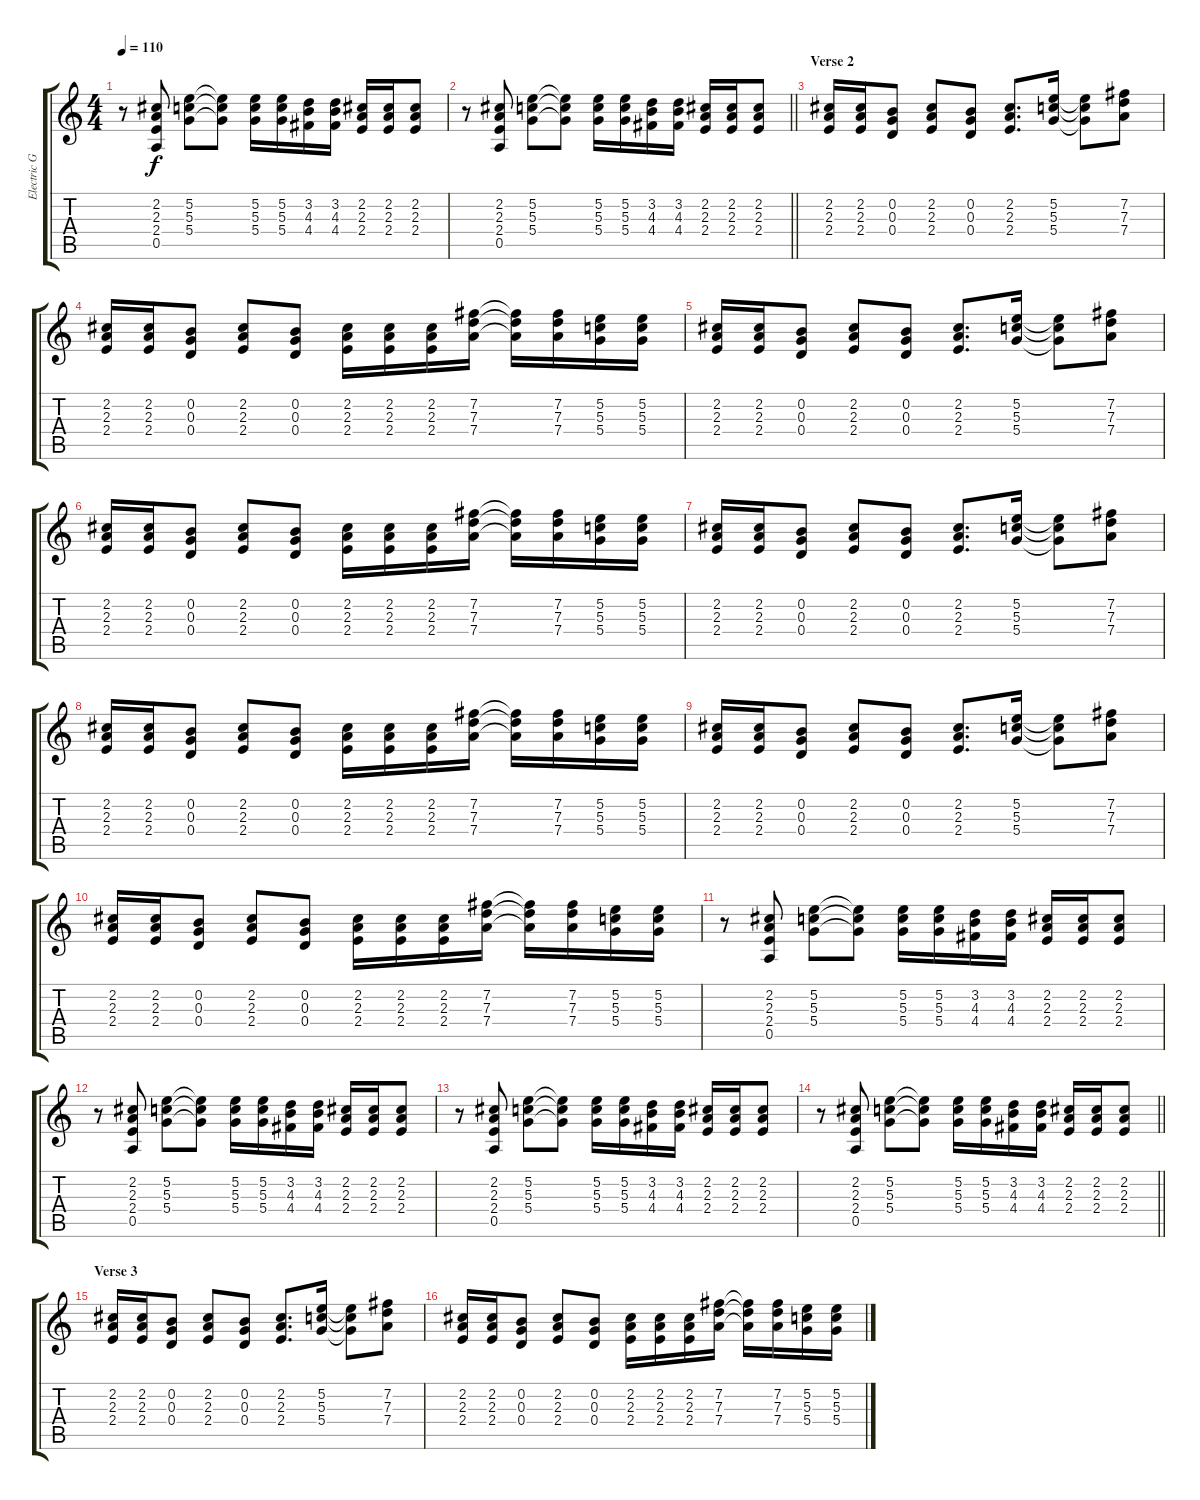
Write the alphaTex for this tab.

\track ("Electric Guitar IV" "Electric G") {instrument overdrivenguitar}
\staff {score tabs}
\tuning (E4 B3 G3 D3 A2 E2) {hide}
\ts (4 4)
\tempo 110
\clef g2
\ks c
r.8{dy f} (2.2 2.3 2.4 0.5).8 (5.2 5.3 5.4).8 (5.2{t} 5.3{t} 5.4{t}).8 (5.2 5.3 5.4).16 (5.2 5.3 5.4).16 (3.2 4.3 4.4).16 (3.2 4.3 4.4).16 (2.2 2.3 2.4).16 (2.2 2.3 2.4).16 (2.2 2.3 2.4).8 |
\barLineRight lightlight
r.8 (2.2 2.3 2.4 0.5).8 (5.2 5.3 5.4).8 (5.2{t} 5.3{t} 5.4{t}).8 (5.2 5.3 5.4).16 (5.2 5.3 5.4).16 (3.2 4.3 4.4).16 (3.2 4.3 4.4).16 (2.2 2.3 2.4).16 (2.2 2.3 2.4).16 (2.2 2.3 2.4).8 |
\section ("" "Verse 2")
(2.2 2.3 2.4).16 (2.2 2.3 2.4).16 (0.2 0.3 0.4).8 (2.2 2.3 2.4).8 (0.2 0.3 0.4).8 (2.2 2.3 2.4).8{d} (5.2 5.3 5.4).16 (5.2{t} 5.3{t} 5.4{t}).8 (7.2 7.3 7.4).8 |
(2.2 2.3 2.4).16 (2.2 2.3 2.4).16 (0.2 0.3 0.4).8 (2.2 2.3 2.4).8 (0.2 0.3 0.4).8 (2.2 2.3 2.4).16 (2.2 2.3 2.4).16 (2.2 2.3 2.4).16 (7.2 7.3 7.4).16 (7.2{t} 7.3{t} 7.4{t}).16 (7.2 7.3 7.4).16 (5.2 5.3 5.4).16 (5.2 5.3 5.4).16 |
(2.2 2.3 2.4).16 (2.2 2.3 2.4).16 (0.2 0.3 0.4).8 (2.2 2.3 2.4).8 (0.2 0.3 0.4).8 (2.2 2.3 2.4).8{d} (5.2 5.3 5.4).16 (5.2{t} 5.3{t} 5.4{t}).8 (7.2 7.3 7.4).8 |
(2.2 2.3 2.4).16 (2.2 2.3 2.4).16 (0.2 0.3 0.4).8 (2.2 2.3 2.4).8 (0.2 0.3 0.4).8 (2.2 2.3 2.4).16 (2.2 2.3 2.4).16 (2.2 2.3 2.4).16 (7.2 7.3 7.4).16 (7.2{t} 7.3{t} 7.4{t}).16 (7.2 7.3 7.4).16 (5.2 5.3 5.4).16 (5.2 5.3 5.4).16 |
(2.2 2.3 2.4).16 (2.2 2.3 2.4).16 (0.2 0.3 0.4).8 (2.2 2.3 2.4).8 (0.2 0.3 0.4).8 (2.2 2.3 2.4).8{d} (5.2 5.3 5.4).16 (5.2{t} 5.3{t} 5.4{t}).8 (7.2 7.3 7.4).8 |
(2.2 2.3 2.4).16 (2.2 2.3 2.4).16 (0.2 0.3 0.4).8 (2.2 2.3 2.4).8 (0.2 0.3 0.4).8 (2.2 2.3 2.4).16 (2.2 2.3 2.4).16 (2.2 2.3 2.4).16 (7.2 7.3 7.4).16 (7.2{t} 7.3{t} 7.4{t}).16 (7.2 7.3 7.4).16 (5.2 5.3 5.4).16 (5.2 5.3 5.4).16 |
(2.2 2.3 2.4).16 (2.2 2.3 2.4).16 (0.2 0.3 0.4).8 (2.2 2.3 2.4).8 (0.2 0.3 0.4).8 (2.2 2.3 2.4).8{d} (5.2 5.3 5.4).16 (5.2{t} 5.3{t} 5.4{t}).8 (7.2 7.3 7.4).8 |
(2.2 2.3 2.4).16 (2.2 2.3 2.4).16 (0.2 0.3 0.4).8 (2.2 2.3 2.4).8 (0.2 0.3 0.4).8 (2.2 2.3 2.4).16 (2.2 2.3 2.4).16 (2.2 2.3 2.4).16 (7.2 7.3 7.4).16 (7.2{t} 7.3{t} 7.4{t}).16 (7.2 7.3 7.4).16 (5.2 5.3 5.4).16 (5.2 5.3 5.4).16 |
r.8 (2.2 2.3 2.4 0.5).8 (5.2 5.3 5.4).8 (5.2{t} 5.3{t} 5.4{t}).8 (5.2 5.3 5.4).16 (5.2 5.3 5.4).16 (3.2 4.3 4.4).16 (3.2 4.3 4.4).16 (2.2 2.3 2.4).16 (2.2 2.3 2.4).16 (2.2 2.3 2.4).8 |
r.8 (2.2 2.3 2.4 0.5).8 (5.2 5.3 5.4).8 (5.2{t} 5.3{t} 5.4{t}).8 (5.2 5.3 5.4).16 (5.2 5.3 5.4).16 (3.2 4.3 4.4).16 (3.2 4.3 4.4).16 (2.2 2.3 2.4).16 (2.2 2.3 2.4).16 (2.2 2.3 2.4).8 |
r.8 (2.2 2.3 2.4 0.5).8 (5.2 5.3 5.4).8 (5.2{t} 5.3{t} 5.4{t}).8 (5.2 5.3 5.4).16 (5.2 5.3 5.4).16 (3.2 4.3 4.4).16 (3.2 4.3 4.4).16 (2.2 2.3 2.4).16 (2.2 2.3 2.4).16 (2.2 2.3 2.4).8 |
\barLineRight lightlight
r.8 (2.2 2.3 2.4 0.5).8 (5.2 5.3 5.4).8 (5.2{t} 5.3{t} 5.4{t}).8 (5.2 5.3 5.4).16 (5.2 5.3 5.4).16 (3.2 4.3 4.4).16 (3.2 4.3 4.4).16 (2.2 2.3 2.4).16 (2.2 2.3 2.4).16 (2.2 2.3 2.4).8 |
\section ("" "Verse 3")
(2.2 2.3 2.4).16 (2.2 2.3 2.4).16 (0.2 0.3 0.4).8 (2.2 2.3 2.4).8 (0.2 0.3 0.4).8 (2.2 2.3 2.4).8{d} (5.2 5.3 5.4).16 (5.2{t} 5.3{t} 5.4{t}).8 (7.2 7.3 7.4).8 |
(2.2 2.3 2.4).16 (2.2 2.3 2.4).16 (0.2 0.3 0.4).8 (2.2 2.3 2.4).8 (0.2 0.3 0.4).8 (2.2 2.3 2.4).16 (2.2 2.3 2.4).16 (2.2 2.3 2.4).16 (7.2 7.3 7.4).16 (7.2{t} 7.3{t} 7.4{t}).16 (7.2 7.3 7.4).16 (5.2 5.3 5.4).16 (5.2 5.3 5.4).16
